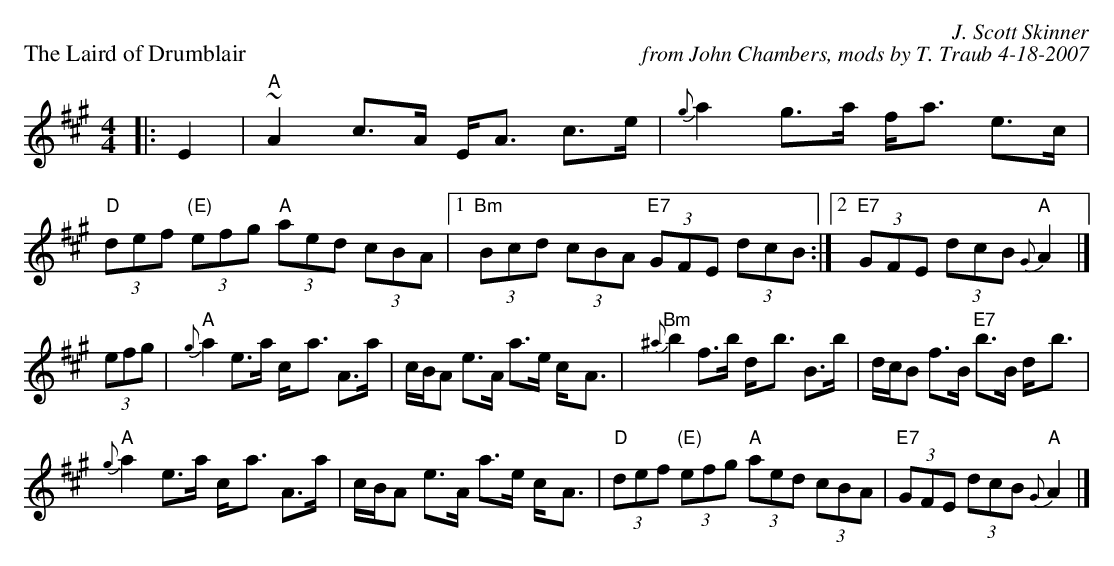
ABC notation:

X:1
P: The Laird of Drumblair
M: 4/4
L: 1/8
C: J. Scott Skinner
C: from John Chambers, mods by T. Traub 4-18-2007
K: A
M: 4/4
L: 1/8
K: A
|: E2 | "A"~A2 c>A E-<A c>e | {g}a2 g>a f-<a e>c | "D"(3def "(E)"(3efg "A"(3aed (3cBA | [1 "Bm"(3Bcd (3cBA "E7"(3GFE (3dcB :| [2 "E7"(3GFE (3dcB "A"{G}A2 |]
(3efg | "A"{g}a2 e>a c-<a A>a | c/B/A e>A a>e c-<A | "Bm"{^a}b2 f>b d-<b B>b | d/c/B f>B "E7"b>B d-<b |
"A"{g}a2 e>a c-<a A>a | c/B/A e>A a>e c-<A | "D"(3def "(E)"(3efg "A"(3aed (3cBA | "E7"(3GFE (3dcB "A"{G}A2 |]
